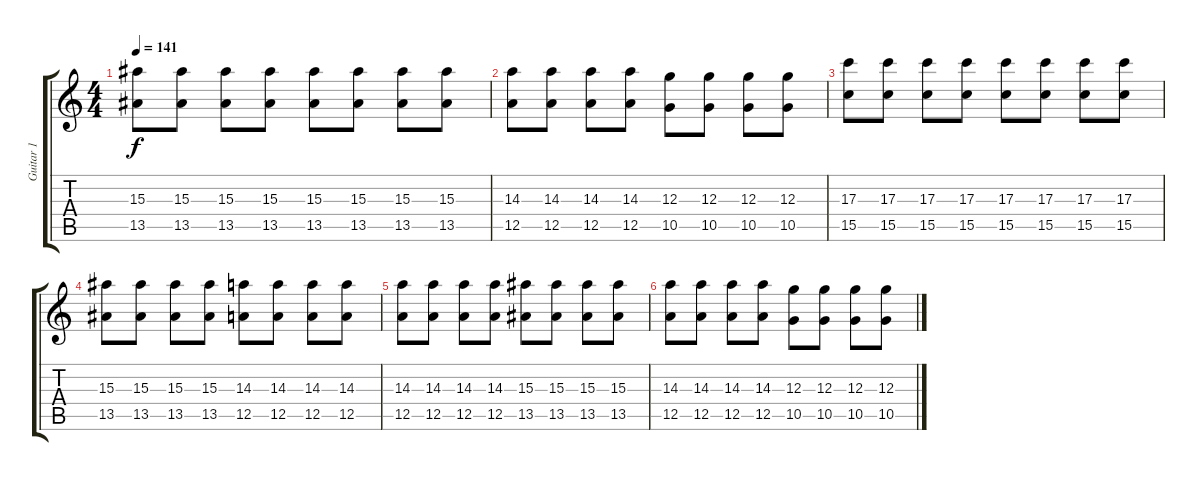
\track ("Guitar 1" "Guitar 1") {instrument distortionguitar}
\staff {score tabs}
\tuning (E4 B3 G3 D3 A2 D2) {hide}
\ts (4 4)
\tempo 141
\clef g2
\ks c
(15.3 13.5).8{dy f} (15.3 13.5).8 (15.3 13.5).8 (15.3 13.5).8 (15.3 13.5).8 (15.3 13.5).8 (15.3 13.5).8 (15.3 13.5).8 |
(14.3 12.5).8 (14.3 12.5).8 (14.3 12.5).8 (14.3 12.5).8 (12.3 10.5).8 (12.3 10.5).8 (12.3 10.5).8 (12.3 10.5).8 |
(17.3 15.5).8 (17.3 15.5).8 (17.3 15.5).8 (17.3 15.5).8 (17.3 15.5).8 (17.3 15.5).8 (17.3 15.5).8 (17.3 15.5).8 |
(15.3 13.5).8 (15.3 13.5).8 (15.3 13.5).8 (15.3 13.5).8 (14.3 12.5).8 (14.3 12.5).8 (14.3 12.5).8 (14.3 12.5).8 |
(14.3 12.5).8 (14.3 12.5).8 (14.3 12.5).8 (14.3 12.5).8 (15.3 13.5).8 (15.3 13.5).8 (15.3 13.5).8 (15.3 13.5).8 |
(14.3 12.5).8 (14.3 12.5).8 (14.3 12.5).8 (14.3 12.5).8 (12.3 10.5).8 (12.3 10.5).8 (12.3 10.5).8 (12.3 10.5).8
